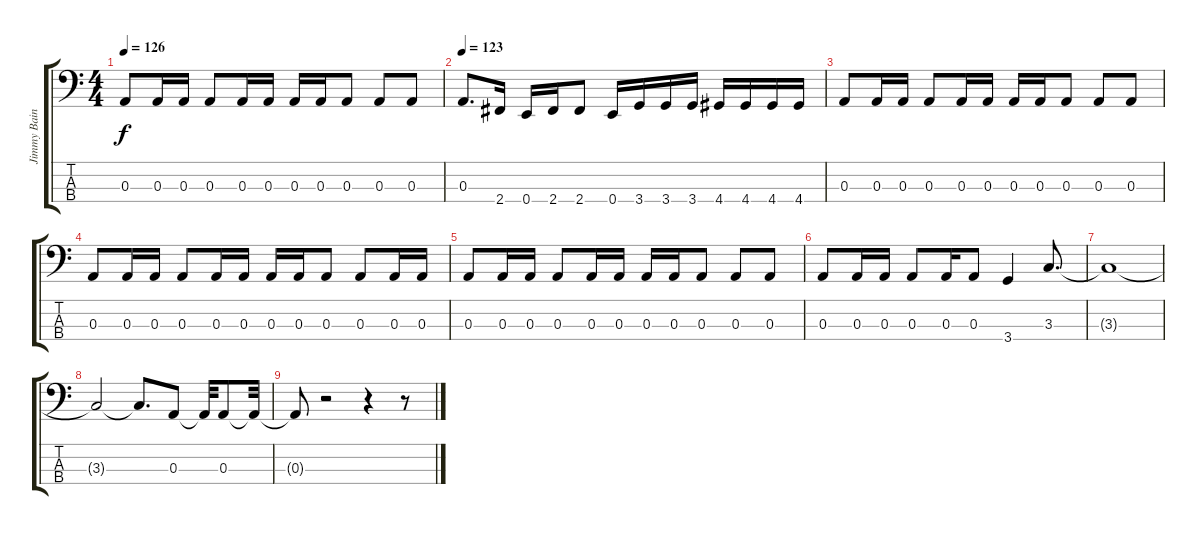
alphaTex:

\track ("Jimmy Bain" "Jimmy Bain") {instrument electricbasspick}
\staff {score tabs}
\tuning (G2 D2 A1 E1) {hide}
\ts (4 4)
\tempo 126
\clef f4
\ks aminor
0.3.8{dy f} 0.3.16 0.3.16 0.3.8 0.3.16 0.3.16 0.3.16 0.3.16 0.3.8 0.3.8 0.3.8 |
\tempo 123
0.3.8{d} 2.4.16 0.4.16 2.4.16 2.4.8 0.4.16 3.4.16 3.4.16 3.4.16 4.4.16 4.4.16 4.4.16 4.4.16 |
0.3.8 0.3.16 0.3.16 0.3.8 0.3.16 0.3.16 0.3.16 0.3.16 0.3.8 0.3.8 0.3.8 |
0.3.8 0.3.16 0.3.16 0.3.8 0.3.16 0.3.16 0.3.16 0.3.16 0.3.8 0.3.8 0.3.16 0.3.16 |
0.3.8 0.3.16 0.3.16 0.3.8 0.3.16 0.3.16 0.3.16 0.3.16 0.3.8 0.3.8 0.3.8 |
0.3.8 0.3.16 0.3.16 0.3.8 0.3.16 0.3.8 3.4.4 3.3.8{d} |
3.3{t}.1 |
3.3{t}.2 3.3{t}.8{d} 0.3.8 0.3{t}.32 0.3.8 0.3{t}.32 |
0.3{t}.8 r.2 r.4 r.8
